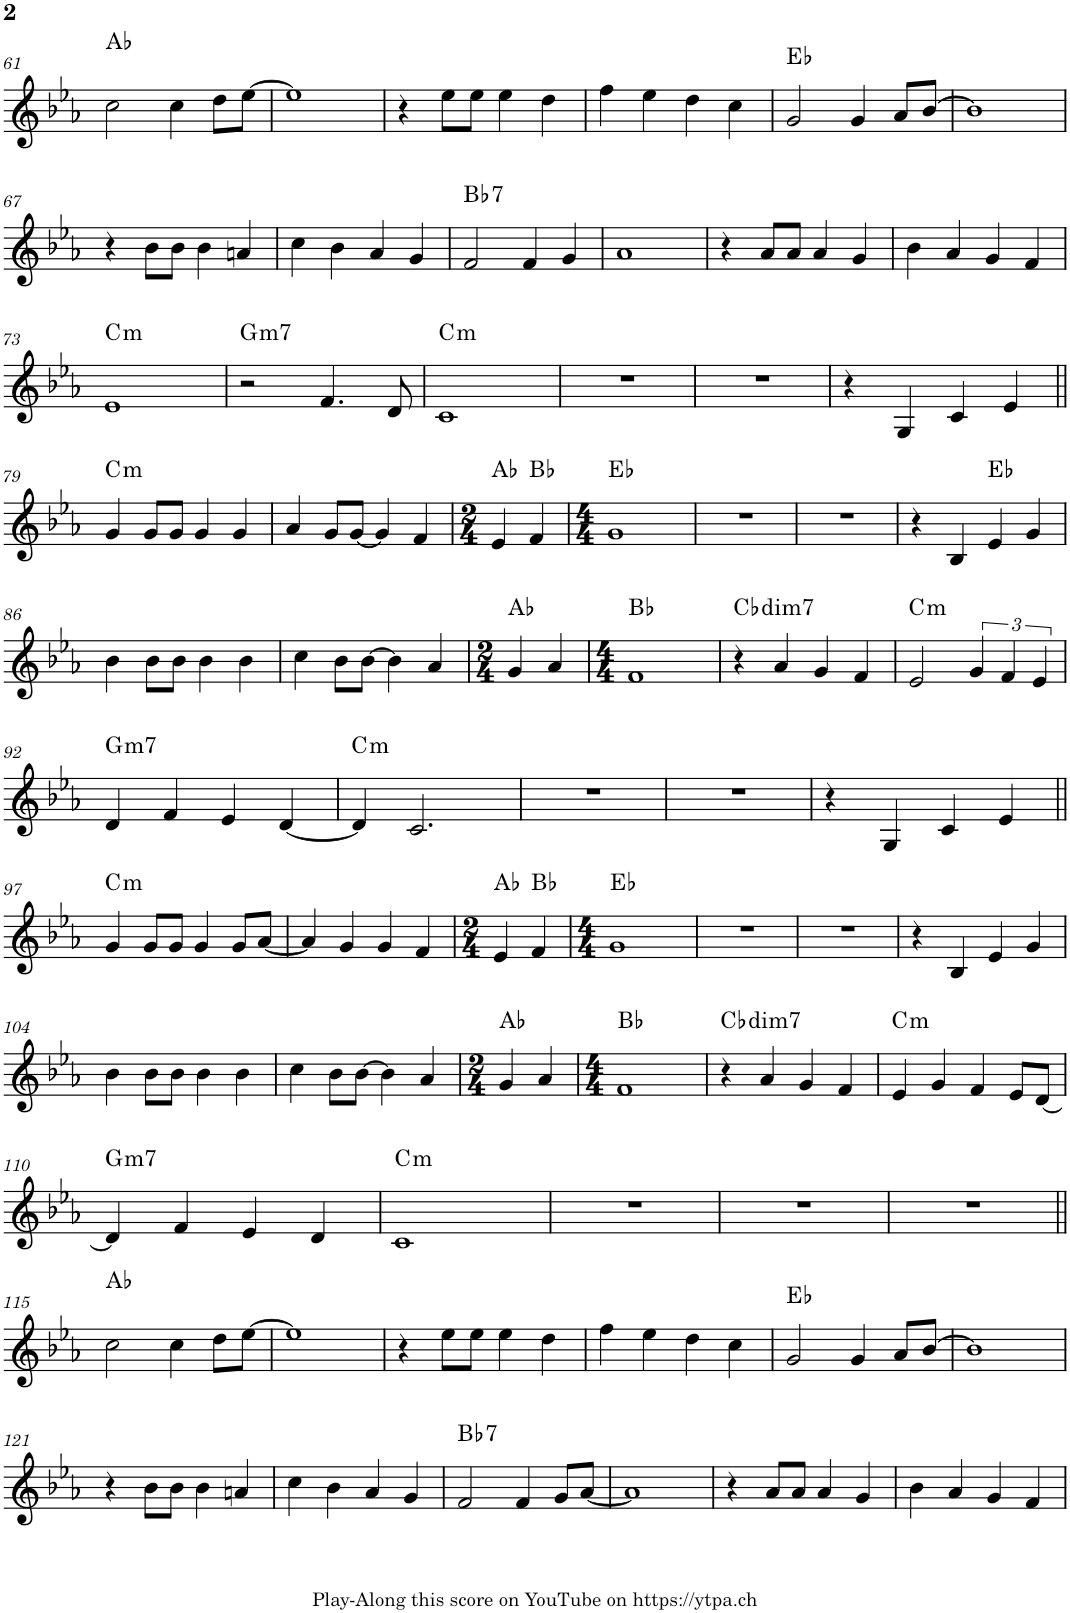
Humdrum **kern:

**kern	**harte
*part1	*part1
*staff1	*
*I"Piano	*
*I'Pno.	*
!!LO:PB:g=z
*clefG2	*
*k[b-e-a-]	*
*M4/4	*
=61	=61
2cc\	Ab:maj
4cc\	.
8dd\L	.
[8ee-\J	.
=62	=62
1ee-]	.
=63	=63
4r	.
8ee-\L	.
8ee-\J	.
4ee-\	.
4dd\	.
=64	=64
4ff\	.
4ee-\	.
4dd\	.
4cc\	.
=65	=65
2g/	Eb:maj
4g/	.
8a-/L	.
[8b-/J	.
=66	=66
1b-]	.
!!LO:LB:g=z
=67	=67
4r	.
8b-\L	.
8b-\J	.
4b-\	.
4an/	.
=68	=68
4cc\	.
4b-\	.
4a-/	.
4g/	.
=69	=69
!	!LO:H:kt=7
2f/	Bb:7
4f/	.
4g/	.
=70	=70
1a-	.
=71	=71
4r	.
8a-/L	.
8a-/J	.
4a-/	.
4g/	.
=72	=72
4b-\	.
4a-/	.
4g/	.
4f/	.
!!LO:LB:g=z
=73	=73
!	!LO:H:kt=m
1e-	C:min
=74	=74
!	!LO:H:kt=m7
2r	G:min7
4.f/	.
8d/	.
=75	=75
!	!LO:H:kt=m
1c	C:min
=76	=76
1r	.
=77	=77
1r	.
=78	=78
4r	.
4G/	.
4c/	.
4e-/	.
!!LO:LB:g=z
=79||	=79||
!	!LO:H:kt=m
4g/	C:min
8g/L	.
8g/J	.
4g/	.
4g/	.
=80	=80
4a-/	.
8g/L	.
[8g/J	.
4g/]	.
4f/	.
=81	=81
*M2/4	*
4e-/	Ab:maj
4f/	Bb:maj
=82	=82
*M4/4	*
1g	Eb:maj
=83	=83
1r	.
=84	=84
1r	.
=85	=85
4r	.
4B-/	.
4e-/	Eb:maj
4g/	.
!!LO:LB:g=z
=86	=86
4b-\	.
8b-\L	.
8b-\J	.
4b-\	.
4b-\	.
=87	=87
4cc\	.
8b-\L	.
[8b-\J	.
4b-\]	.
4a-/	.
=88	=88
*M2/4	*
4g/	Ab:maj
4a-/	.
=89	=89
*M4/4	*
1f	Bb:maj
=90	=90
!	!LO:H:kt=dim7
4r	Cb:dim7
4a-/	.
4g/	.
4f/	.
=91	=91
!	!LO:H:kt=m
2e-/	C:min
6g/	.
6f/	.
6e-/	.
!!LO:LB:g=z
=92	=92
!	!LO:H:kt=m7
4d/	G:min7
4f/	.
4e-/	.
[4d/	.
=93	=93
!	!LO:H:kt=m
4d/]	C:min
2.c/	.
=94	=94
1r	.
=95	=95
1r	.
=96	=96
4r	.
4G/	.
4c/	.
4e-/	.
!!LO:LB:g=z
=97||	=97||
!	!LO:H:kt=m
4g/	C:min
8g/L	.
8g/J	.
4g/	.
8g/L	.
[8a-/J	.
=98	=98
4a-/]	.
4g/	.
4g/	.
4f/	.
=99	=99
*M2/4	*
4e-/	Ab:maj
4f/	Bb:maj
=100	=100
*M4/4	*
1g	Eb:maj
=101	=101
1r	.
=102	=102
1r	.
=103	=103
4r	.
4B-/	.
4e-/	.
4g/	.
!!LO:LB:g=z
=104	=104
4b-\	.
8b-\L	.
8b-\J	.
4b-\	.
4b-\	.
=105	=105
4cc\	.
8b-\L	.
[8b-\J	.
4b-\]	.
4a-/	.
=106	=106
*M2/4	*
4g/	Ab:maj
4a-/	.
=107	=107
*M4/4	*
1f	Bb:maj
=108	=108
!	!LO:H:kt=dim7
4r	Cb:dim7
4a-/	.
4g/	.
4f/	.
=109	=109
!	!LO:H:kt=m
4e-/	C:min
4g/	.
4f/	.
8e-/L	.
[8d/J	.
!!LO:LB:g=z
=110	=110
!	!LO:H:kt=m7
4d/]	G:min7
4f/	.
4e-/	.
4d/	.
=111	=111
!	!LO:H:kt=m
1c	C:min
=112	=112
1r	.
=113	=113
1r	.
=114	=114
1r	.
!!LO:LB:g=z
=115||	=115||
2cc\	Ab:maj
4cc\	.
8dd\L	.
[8ee-\J	.
=116	=116
1ee-]	.
=117	=117
4r	.
8ee-\L	.
8ee-\J	.
4ee-\	.
4dd\	.
=118	=118
4ff\	.
4ee-\	.
4dd\	.
4cc\	.
=119	=119
2g/	Eb:maj
4g/	.
8a-/L	.
[8b-/J	.
=120	=120
1b-]	.
!!LO:LB:g=z
=121	=121
4r	.
8b-\L	.
8b-\J	.
4b-\	.
4an/	.
=122	=122
4cc\	.
4b-\	.
4a-/	.
4g/	.
=123	=123
!	!LO:H:kt=7
2f/	Bb:7
4f/	.
8g/L	.
[8a-/J	.
=124	=124
1a-]	.
=125	=125
4r	.
8a-/L	.
8a-/J	.
4a-/	.
4g/	.
=126	=126
4b-\	.
4a-/	.
4g/	.
4f/	.
=	=
*-	*-
